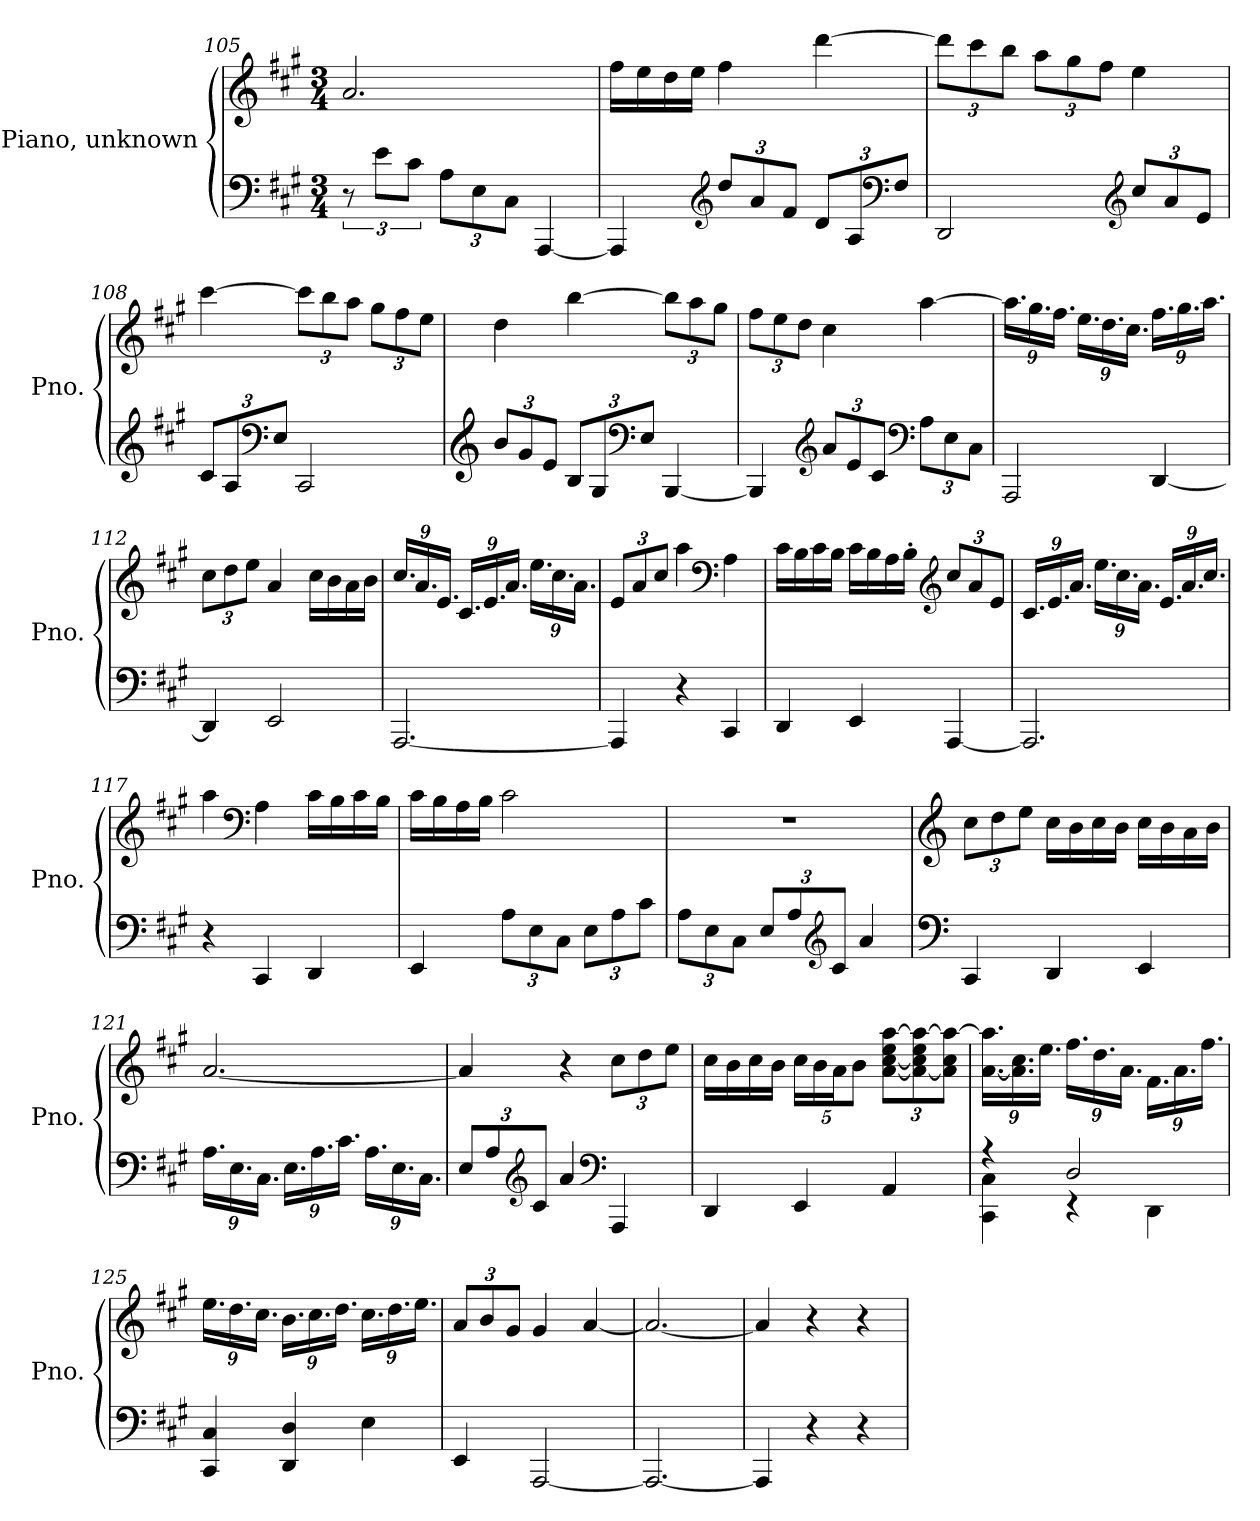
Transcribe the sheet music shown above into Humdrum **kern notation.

**kern	**kern
*part1	*part1
*staff2	*staff1
*I"Piano, unknown	*
*I'Pno.	*
*clefF4	*clefG2
*k[f#c#g#]	*k[f#c#g#]
*M3/4	*M3/4
=105	=105
12r	2.a/
12e\L	.
12c#\J	.
*Xbrackettup	*
12A\L	.
12E\	.
12C#\J	.
[4AAA/	.
!!LO:LB:g=z
=106	=106
4AAA/]	16ff#\LL
.	16ee\
.	16dd\
.	16ee\JJ
*clefG2	*
12dd/L	4ff#\
12a/	.
12f#/J	.
12d/L	[4ddd\
12A/	.
*clefF4	*
12F#/J	.
=107	=107
*	*Xbrackettup
2DD/	12ddd\L]
.	12ccc#\
.	12bb\J
.	12aa\L
.	12gg#\
.	12ff#\J
*clefG2	*
12cc#/L	4ee\
12a/	.
12e/J	.
=108	=108
12c#/L	[4ccc#\
12A/	.
*clefF4	*
12E/J	.
2CC#/	12ccc#\L]
.	12bb\
.	12aa\J
.	12gg#\L
.	12ff#\
.	12ee\J
!!LO:LB:g=z
=109	=109
*clefG2	*
12b/L	4dd\
12g#/	.
12e/J	.
12B/L	[4bb\
12G#/	.
*clefF4	*
12E/J	.
[4BBB/	12bb\L]
.	12aa\
.	12gg#\J
=110	=110
4BBB/]	12ff#\L
.	12ee\
.	12dd\J
*clefG2	*
12a/L	4cc#\
12e/	.
12c#/J	.
*clefF4	*
12A\L	[4aa\
12E\	.
12C#\J	.
=111	=111
2AAA/	18.aa\LL]
.	18.gg#\
.	18.ff#\JJ
.	18.ee\LL
.	18.dd\
.	18.cc#\JJ
[4DD/	18.ff#\LL
.	18.gg#\
.	18.aa\JJ
!!LO:LB:g=z
=112	=112
4DD/]	12cc#\L
.	12dd\
.	12ee\J
2EE/	4a/
.	16cc#\LL
.	16b\
.	16a\
.	16b\JJ
=113	=113
[2.AAA/	18.cc#/LL
.	18.a/
.	18.e/JJ
.	18.c#/LL
.	18.e/
.	18.a/JJ
.	18.ee\LL
.	18.cc#\
.	18.a\JJ
=114	=114
4AAA/]	12e/L
.	12a/
.	12cc#/J
4r	4aa\
*	*clefF4
4CC#/	4A\
=115	=115
4DD/	16c#\LL
.	16B\
.	16c#\
.	16B\JJ
4EE/	16c#\LL
.	16B\
.	16A\
.	16B'\JJ
*	*clefG2
[4AAA/	12cc#/L
.	12a/
.	12e/J
!!LO:LB:g=z
=116	=116
2.AAA/]	18.c#/LL
.	18.e/
.	18.a/JJ
.	18.ee\LL
.	18.cc#\
.	18.a\JJ
.	18.e/LL
.	18.a/
.	18.cc#/JJ
=117	=117
4r	4aa\
*	*clefF4
4CC#/	4A\
4DD/	16c#\LL
.	16B\
.	16c#\
.	16B\JJ
=118	=118
4EE/	16c#\LL
.	16B\
.	16A\
.	16B\JJ
12A\L	2c#\
12E\	.
12C#\J	.
12E\L	.
12A\	.
12c#\J	.
=119	=119
12A\L	2.r
12E\	.
12C#\J	.
12E/L	.
12A/	.
*clefG2	*
12c#/J	.
4a/	.
!!LO:PB:g=z
=120	=120
*clefF4	*clefG2
4CC#/	12cc#\L
.	12dd\
.	12ee\J
4DD/	16cc#\LL
.	16b\
.	16cc#\
.	16b\JJ
4EE/	16cc#\LL
.	16b\
.	16a\
.	16b\JJ
=121	=121
18.A\LL	[2.a/
18.E\	.
18.C#\JJ	.
18.E\LL	.
18.A\	.
18.c#\JJ	.
18.A\LL	.
18.E\	.
18.C#\JJ	.
=122	=122
12E/L	4a/]
12A/	.
*clefG2	*
12c#/J	.
4a/	4r
*clefF4	*
4AAA/	12cc#\L
.	12dd\
.	12ee\J
!!LO:LB:g=z
=123	=123
4DD/	16cc#\LL
.	16b\
.	16cc#\
.	16b\JJ
4EE/	20cc#\LL
.	20b\
.	20a\J
.	10b\J
4AA/	[12a\ [12cc#\ 12ee\ [12aa\L
.	12a\_ 12cc#\] 12ee\ 12aa\_
.	12a\] 12cc#\ 12aa\_J
=124	=124
*^	*
4r	4CC#\ 4C#\	[18.a\ 18.aa\]LL
.	.	18.a\] 18.cc#\
.	.	18.ee\JJ
2D/	4r	18.ff#\LL
.	.	18.dd\
.	.	18.a\JJ
.	4DD\	18.f#\LL
.	.	18.a\
.	.	18.ff#\JJ
*v	*v	*
=125	=125
4CC#/ 4C#/	18.ee\LL
.	18.dd\
.	18.cc#\JJ
4DD/ 4D/	18.b\LL
.	18.cc#\
.	18.dd\JJ
4E\	18.cc#\LL
.	18.dd\
.	18.ee\JJ
!!LO:LB:g=z
=126	=126
4EE/	12a/L
.	12b/
.	12g#/J
[2AAA/	4g#/
.	[4a/
=127	=127
2.AAA/_	2.a/_
=128	=128
4AAA/]	4a/]
4r	4r
4r	4r
=	=
*-	*-
